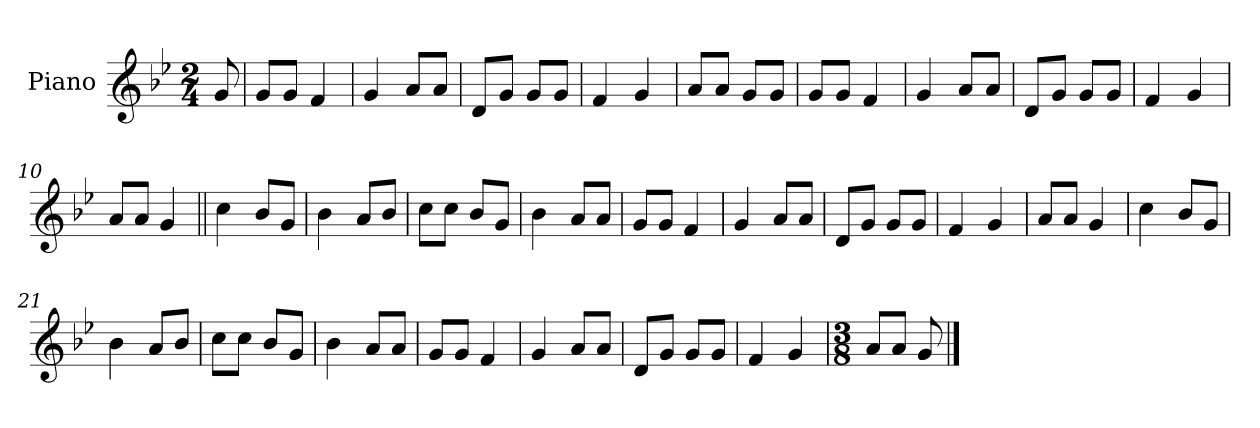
**kern
*part1
*staff1
*I"Piano
*I'Pno.
*clefG2
*k[b-e-]
*M2/4
=
8g/
=1
8g/L
8g/J
4f/
=2
4g/
8a/L
8a/J
=3
8d/L
8g/J
8g/L
8g/J
=4
4f/
4g/
=5
8a/L
8a/J
8g/L
8g/J
=6
8g/L
8g/J
4f/
=7
4g/
8a/L
8a/J
=8
8d/L
8g/J
8g/L
8g/J
=9
4f/
4g/
!!LO:LB:g=z
=10
8a/L
8a/J
4g/
=11||
4cc\
8b-/L
8g/J
=12
4b-\
8a/L
8b-/J
=13
8cc\L
8cc\J
8b-/L
8g/J
=14
4b-\
8a/L
8a/J
=15
8g/L
8g/J
4f/
=16
4g/
8a/L
8a/J
=17
8d/L
8g/J
8g/L
8g/J
=18
4f/
4g/
=19
8a/L
8a/J
4g/
!!LO:LB:g=z
=20
4cc\
8b-/L
8g/J
=21
4b-\
8a/L
8b-/J
=22
8cc\L
8cc\J
8b-/L
8g/J
=23
4b-\
8a/L
8a/J
=24
8g/L
8g/J
4f/
=25
4g/
8a/L
8a/J
=26
8d/L
8g/J
8g/L
8g/J
=27
4f/
4g/
=28
*M3/8
8a/L
8a/J
8g/
==
*-
